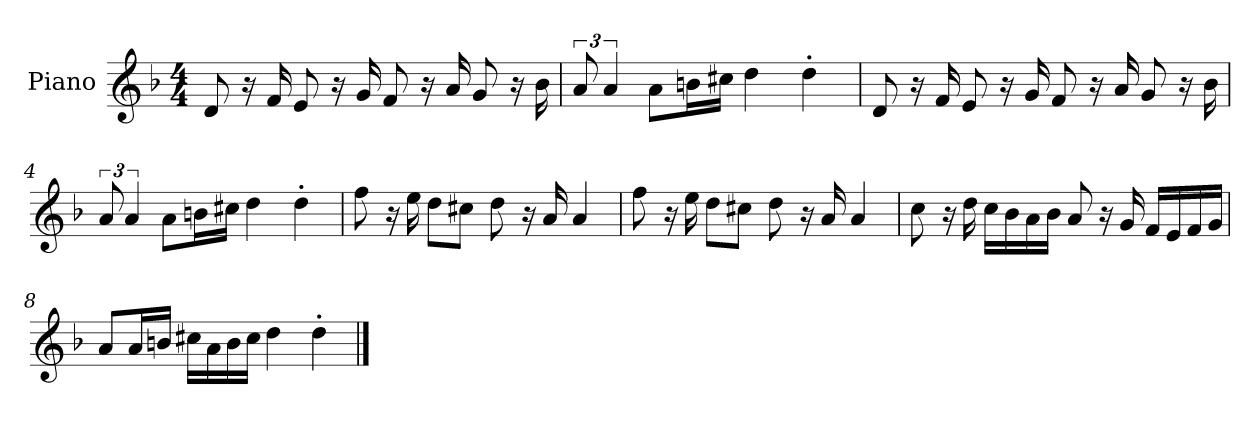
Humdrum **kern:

**kern
*part1
*staff1
*I"Piano
*I'P-no
*clefG2
*k[b-]
*M4/4
*MM96
=1
8d/
16r
16f/
8e/
16r
16g/
8f/
16r
16a/
8g/
16r
16b-\
=2
12a/
6a/
8a\L
16bn\L
16cc#X\JJ
4dd\
4dd'\
=3
8d/
16r
16f/
8e/
16r
16g/
8f/
16r
16a/
8g/
16r
16b-\
!!LO:LB:g=z
=4
12a/
6a/
8a\L
16bn\L
16cc#X\JJ
4dd\
4dd'\
=5
8ff\
16r
16ee\
8dd\L
8cc#X\J
8dd\
16r
16a/
4a/
=6
8ff\
16r
16ee\
8dd\L
8cc#X\J
8dd\
16r
16a/
4a/
=7
8cc\
16r
16dd\
16cc\LL
16b-\
16a\
16b-\JJ
8a/
16r
16g/
16f/LL
16e/
16f/
16g/JJ
!!LO:LB:g=z
=8
8a/L
16a/L
16bn/JJ
16cc#X\LL
16a\
16b\
16cc#\JJ
4dd\
4dd'\
==
*-
